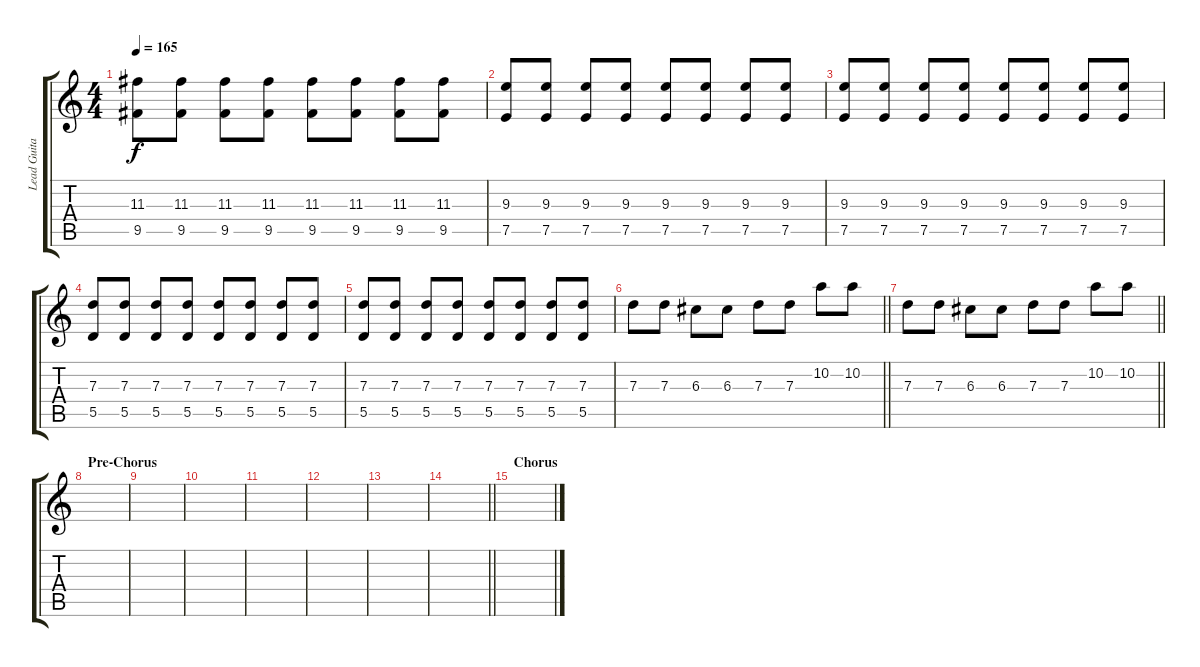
\track ("Lead Guitar" "Lead Guita") {instrument distortionguitar}
\staff {score tabs}
\tuning (E4 B3 G3 D3 A2 E2) {hide}
\ts (4 4)
\tempo 165
\clef g2
\ks c
(11.3 9.5).8{dy f} (11.3 9.5).8 (11.3 9.5).8 (11.3 9.5).8 (11.3 9.5).8 (11.3 9.5).8 (11.3 9.5).8 (11.3 9.5).8 |
(9.3 7.5).8 (9.3 7.5).8 (9.3 7.5).8 (9.3 7.5).8 (9.3 7.5).8 (9.3 7.5).8 (9.3 7.5).8 (9.3 7.5).8 |
(9.3 7.5).8 (9.3 7.5).8 (9.3 7.5).8 (9.3 7.5).8 (9.3 7.5).8 (9.3 7.5).8 (9.3 7.5).8 (9.3 7.5).8 |
(7.3 5.5).8 (7.3 5.5).8 (7.3 5.5).8 (7.3 5.5).8 (7.3 5.5).8 (7.3 5.5).8 (7.3 5.5).8 (7.3 5.5).8 |
(7.3 5.5).8 (7.3 5.5).8 (7.3 5.5).8 (7.3 5.5).8 (7.3 5.5).8 (7.3 5.5).8 (7.3 5.5).8 (7.3 5.5).8 |
\barLineRight lightlight
7.3.8 7.3.8 6.3.8 6.3.8 7.3.8 7.3.8 10.2.8 10.2.8 |
\barLineRight lightlight
7.3.8 7.3.8 6.3.8 6.3.8 7.3.8 7.3.8 10.2.8 10.2.8 |
\section ("" "Pre-Chorus")
|
|
|
|
|
|
\barLineRight lightlight
|
\section ("" "Chorus")
